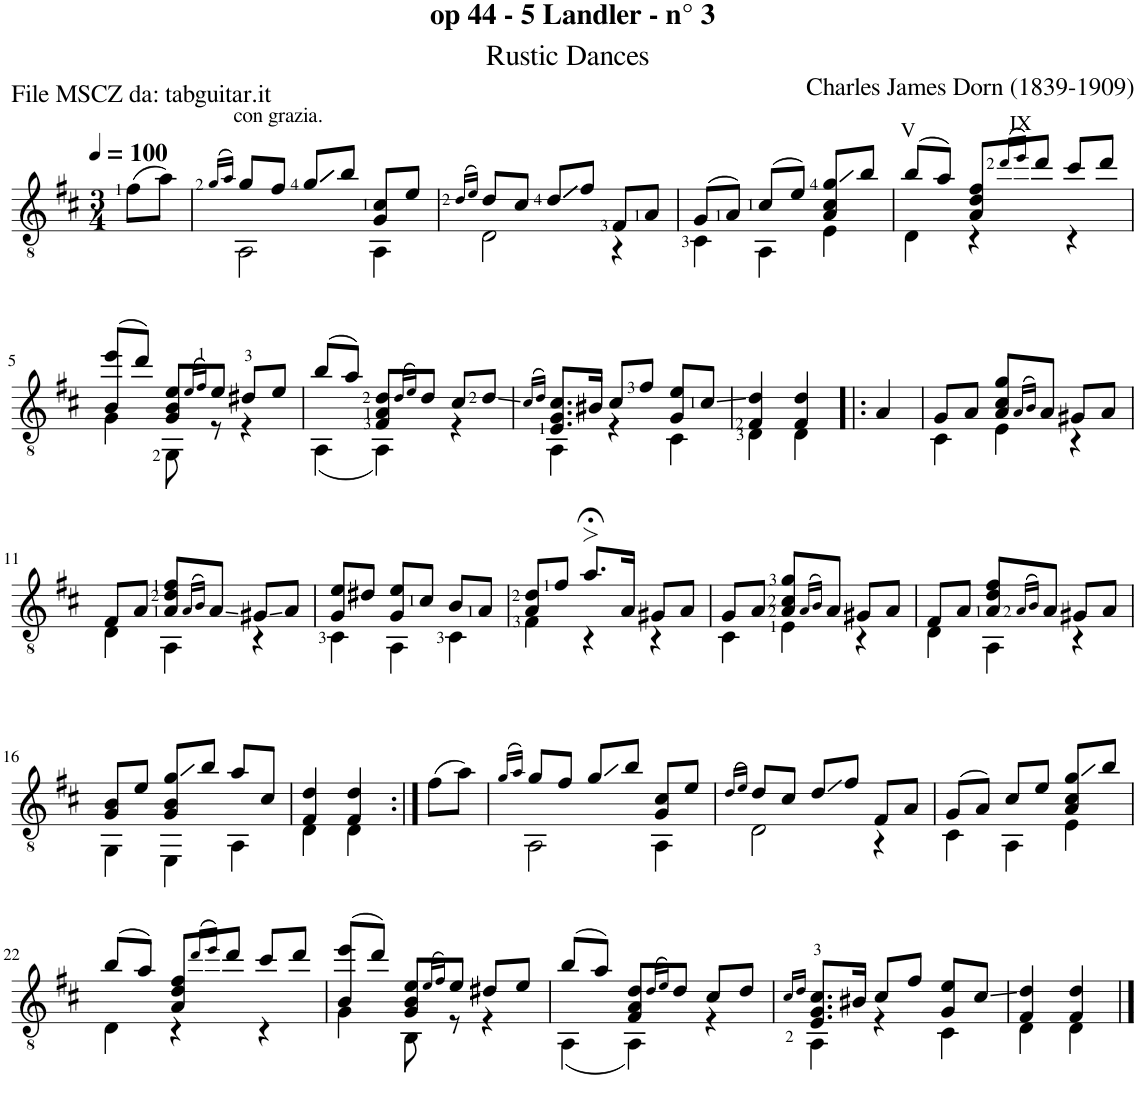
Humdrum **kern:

**kern
*part1
*staff1
*I"Guitar
*I'Guit.
*clefGv2
*k[f#c#]
*M3/4
*MM100
=
(8f#\L
8a\J)
=1
(16qg/LL
16qa/JJ)
*^
!LO:TX:a:t=con grazia.	!
8g/L	2AA\
8f#/J	.
8g/L	.
8b/J	.
8G/ 8c#/L	4AA\
8e/J	.
=2	=2
(16qd/LL	.
16qe/JJ)	.
8d/L	2D\
8c#/J	.
8d/L	.
8f#/J	.
8F#/L	4r
8A/J	.
=3	=3
(8G/L	4C#\
8A/J)	.
(8c#/L	4AA\
8e/J)	.
8A/ 8c#/ 8g/L	4E\
8b/J	.
=4	=4
!LO:TX:a:t=V	!
(8b/L	4D\
8a/J)	.
8A/ 8d/ 8f#/L	4r
(16qdd/LL	.
16qee/JJ)	.
!LO:TX:a:t=IX	!
8dd/J	.
8cc#/L	4r
8dd/J	.
!!LO:LB:g=z	!!
=5	=5
(8B/ 8ee/L	4G\
8dd/J)	.
8G/ 8B/ 8e/L	8GG\
(16qe/LL	.
16qf#/JJ)	.
8e/J	8r
8d#X/L	4r
8e/J	.
=6	=6
(8b/L	(4AA\
8a/J)	.
8F#/ 8A/ 8d/L	4AA\)
(16qd/LL	.
16qe/JJ)	.
8d/J	.
8c#/L	4r
8d/J	.
=7	=7
(16qc#/LL	.
16qd/JJ)	.
8.E/ 8.G/ 8.c#/L	4AA\
16B#X/Jk	.
8c#/L	4r
8f#/J	.
8G/ 8e/L	4C#\
8c#/J	.
=8	=8
4F#/ 4d/	4D\
4F#/ 4d/	4D\
*v	*v
=9!|:
4A/
=10
*^
8G/L	4C#\
8A/J	.
8A/ 8c#/ 8g/L	4E\
(16qA/LL	.
16qB/JJ)	.
8A/J	.
8G#X/L	4r
8A/J	.
!!LO:LB:g=z	!!
=11	=11
8F#/L	4D\
8A/J	.
8A/ 8d/ 8f#/L	4AA\
(16qA/LL	.
16qB/JJ)	.
8A/J	.
8G#X/L	4r
8A/J	.
=12	=12
8G/ 8e/L	4C#\
8d#X/J	.
8G/ 8e/L	4AA\
8c#/J	.
8B/L	4C#\
8A/J	.
=13	=13
8A/ 8d/L	4F#\
8f#/J	.
8.a;<>/L	4r
16A/Jk	.
8G#X/L	4r
8A/J	.
=14	=14
8G/L	4C#\
8A/J	.
8A/ 8c#/ 8g/L	4E\
(16qA/LL	.
16qB/JJ)	.
8A/J	.
8G#X/L	4r
8A/J	.
=15	=15
8F#/L	4D\
8A/J	.
8A/ 8d/ 8f#/L	4AA\
(16qA/LL	.
16qB/JJ)	.
8A/J	.
8G#X/L	4r
8A/J	.
!!LO:LB:g=z	!!
=16	=16
8G/ 8B/L	4GG\
8e/J	.
8G/ 8B/ 8g/L	4EE\
8b/J	.
8a/L	4AA\
8c#/J	.
=17	=17
4F#/ 4d/	4D\
4F#/ 4d/	4D\
*v	*v
=18:|!
(8f#\L
8a\J)
=19
(16qg/LL
16qa/JJ)
*^
8g/L	2AA\
8f#/J	.
8g/L	.
8b/J	.
8G/ 8c#/L	4AA\
8e/J	.
=20	=20
(16qd/LL	.
16qe/JJ)	.
8d/L	2D\
8c#/J	.
8d/L	.
8f#/J	.
8F#/L	4r
8A/J	.
=21	=21
(8G/L	4C#\
8A/J)	.
8c#/L	4AA\
8e/J	.
8A/ 8c#/ 8g/L	4E\
8b/J	.
!!LO:LB:g=z	!!
=22	=22
(8b/L	4D\
8a/J)	.
8A/ 8d/ 8f#/L	4r
(16qdd/LL	.
16qee/JJ)	.
8dd/J	.
8cc#/L	4r
8dd/J	.
=23	=23
(8B/ 8ee/L	4G\
8dd/J)	.
8G/ 8B/ 8e/L	8BB\
(16qe/LL	.
16qf#/JJ)	.
8e/J	8r
8d#X/L	4r
8e/J	.
=24	=24
(8b/L	(4AA\
8a/J)	.
8F#/ 8A/ 8d/L	4AA\)
(16qd/LL	.
16qe/JJ)	.
8d/J	.
8c#/L	4r
8d/J	.
=25	=25
16qc#/LL	.
16qd/JJ	.
8.E/ 8.G/ 8.c#/L	4AA\
16B#X/Jk	.
8c#/L	4r
8f#/J	.
8G/ 8e/L	4C#\
8c#/J	.
=26	=26
4F#/ 4d/	4D\
4F#/ 4d/	4D\
*v	*v
==
*-
